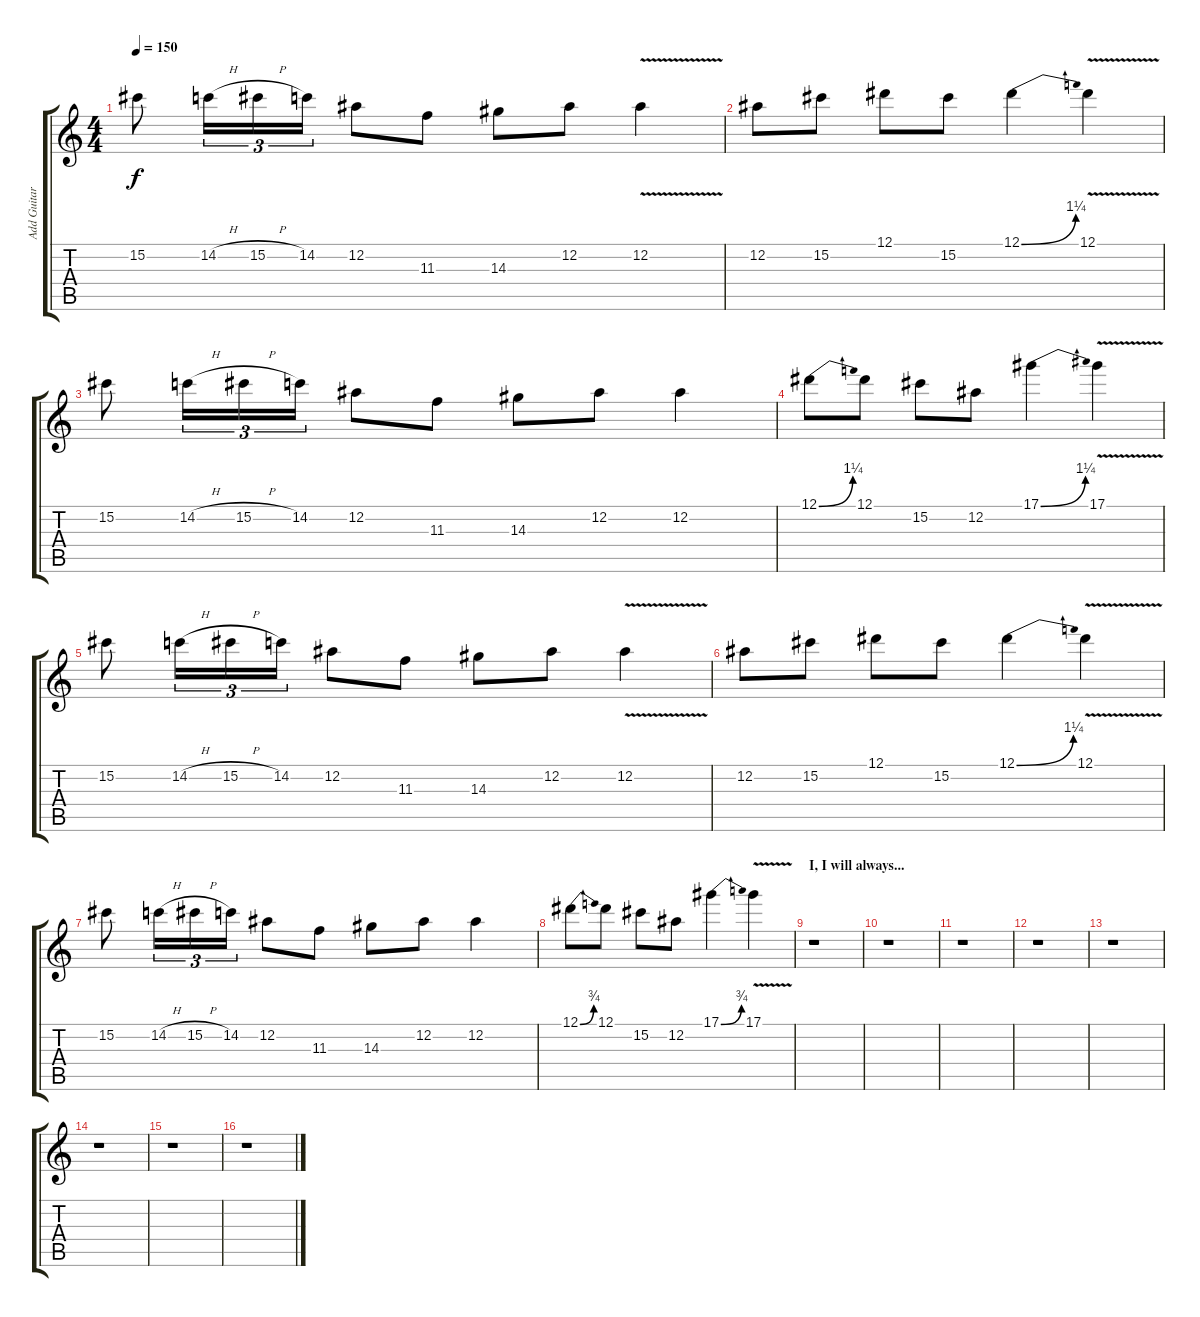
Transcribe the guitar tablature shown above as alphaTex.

\track ("Add Guitar 3" "Add Guitar") {instrument distortionguitar}
\staff {score tabs}
\tuning (Eb4 Bb3 Gb3 Db3 Ab2 Eb2) {hide}
\ts (4 4)
\tempo 150
\clef g2
\ks c
15.2.8{dy f} 14.2{h}.16{tu (3 2)} 15.2{h}.16{tu (3 2)} 14.2.16{tu (3 2)} 12.2.8 11.3.8 14.3.8 12.2.8 12.2{v}.4 |
12.2.8 15.2.8 12.1.8 15.2.8 12.1{be (bend 0 0 60 5)}.4 12.1{v}.4 |
15.2.8 14.2{h}.16{tu (3 2)} 15.2{h}.16{tu (3 2)} 14.2.16{tu (3 2)} 12.2.8 11.3.8 14.3.8 12.2.8 12.2.4 |
12.1{be (bend 0 0 60 5)}.8 12.1.8 15.2.8 12.2.8 17.1{be (bend 0 0 60 5)}.4 17.1{v}.4 |
15.2.8 14.2{h}.16{tu (3 2)} 15.2{h}.16{tu (3 2)} 14.2.16{tu (3 2)} 12.2.8 11.3.8 14.3.8 12.2.8 12.2{v}.4 |
12.2.8 15.2.8 12.1.8 15.2.8 12.1{be (bend 0 0 60 5)}.4 12.1{v}.4 |
15.2.8 14.2{h}.16{tu (3 2)} 15.2{h}.16{tu (3 2)} 14.2.16{tu (3 2)} 12.2.8 11.3.8 14.3.8 12.2.8 12.2.4 |
12.1{be (bend 0 0 60 3)}.8 12.1.8 15.2.8 12.2.8 17.1{be (bend 0 0 60 3)}.4 17.1{v}.4 |
\section ("" "I, I will always...")
r.1 |
r.1 |
r.1 |
r.1 |
r.1 |
r.1 |
r.1 |
r.1
